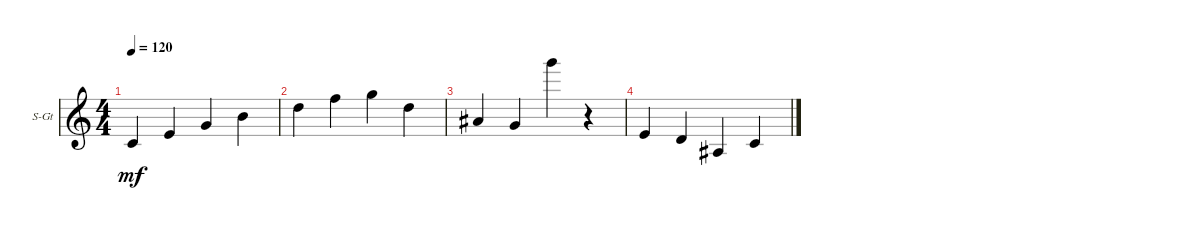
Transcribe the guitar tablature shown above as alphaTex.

\defaultSystemsLayout 4
\bracketExtendMode groupsimilarinstruments
\firstSystemTrackNameOrientation horizontal
\otherSystemsTrackNameOrientation horizontal
\track ("Steel Guitar" "S-Gt") {instrument acousticguitarsteel}
\staff {score}
\tuning (E4 B3 G3 D3 A2 E2)
\ts (4 4)
\tempo 120
\clef g2
\ks c
3.5.4{dy mf instrument acousticguitarsteel} 2.4.4 0.3.4 0.2.4 |
3.2.4 1.1.4 3.1.4 3.2.4 |
3.3.4 0.3.4 20.2.4 r.4 |
2.4.4 0.4.4 1.5.4 3.5.4
